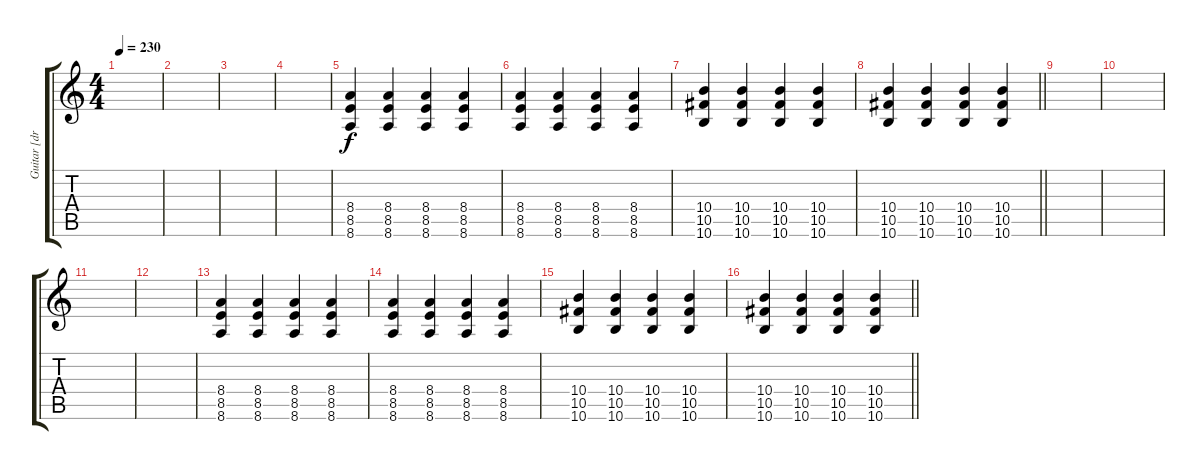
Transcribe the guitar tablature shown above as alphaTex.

\track ("Guitar [drop C#] aux" "Guitar [dr") {instrument distortionguitar}
\staff {score tabs}
\tuning (Eb4 Bb3 Gb3 Db3 Ab2 Db2) {hide}
\ts (4 4)
\tempo 230
\clef g2
\ks c
|
|
|
|
(8.4 8.5 8.6).4 (8.4 8.5 8.6).4 (8.4 8.5 8.6).4 (8.4 8.5 8.6).4 |
(8.4 8.5 8.6).4 (8.4 8.5 8.6).4 (8.4 8.5 8.6).4 (8.4 8.5 8.6).4 |
(10.4 10.5 10.6).4 (10.4 10.5 10.6).4 (10.4 10.5 10.6).4 (10.4 10.5 10.6).4 |
\barLineRight lightlight
(10.4 10.5 10.6).4 (10.4 10.5 10.6).4 (10.4 10.5 10.6).4 (10.4 10.5 10.6).4 |
\section ("" "")
|
|
|
|
(8.4 8.5 8.6).4 (8.4 8.5 8.6).4 (8.4 8.5 8.6).4 (8.4 8.5 8.6).4 |
(8.4 8.5 8.6).4 (8.4 8.5 8.6).4 (8.4 8.5 8.6).4 (8.4 8.5 8.6).4 |
(10.4 10.5 10.6).4 (10.4 10.5 10.6).4 (10.4 10.5 10.6).4 (10.4 10.5 10.6).4 |
\barLineRight lightlight
(10.4 10.5 10.6).4 (10.4 10.5 10.6).4 (10.4 10.5 10.6).4 (10.4 10.5 10.6).4
